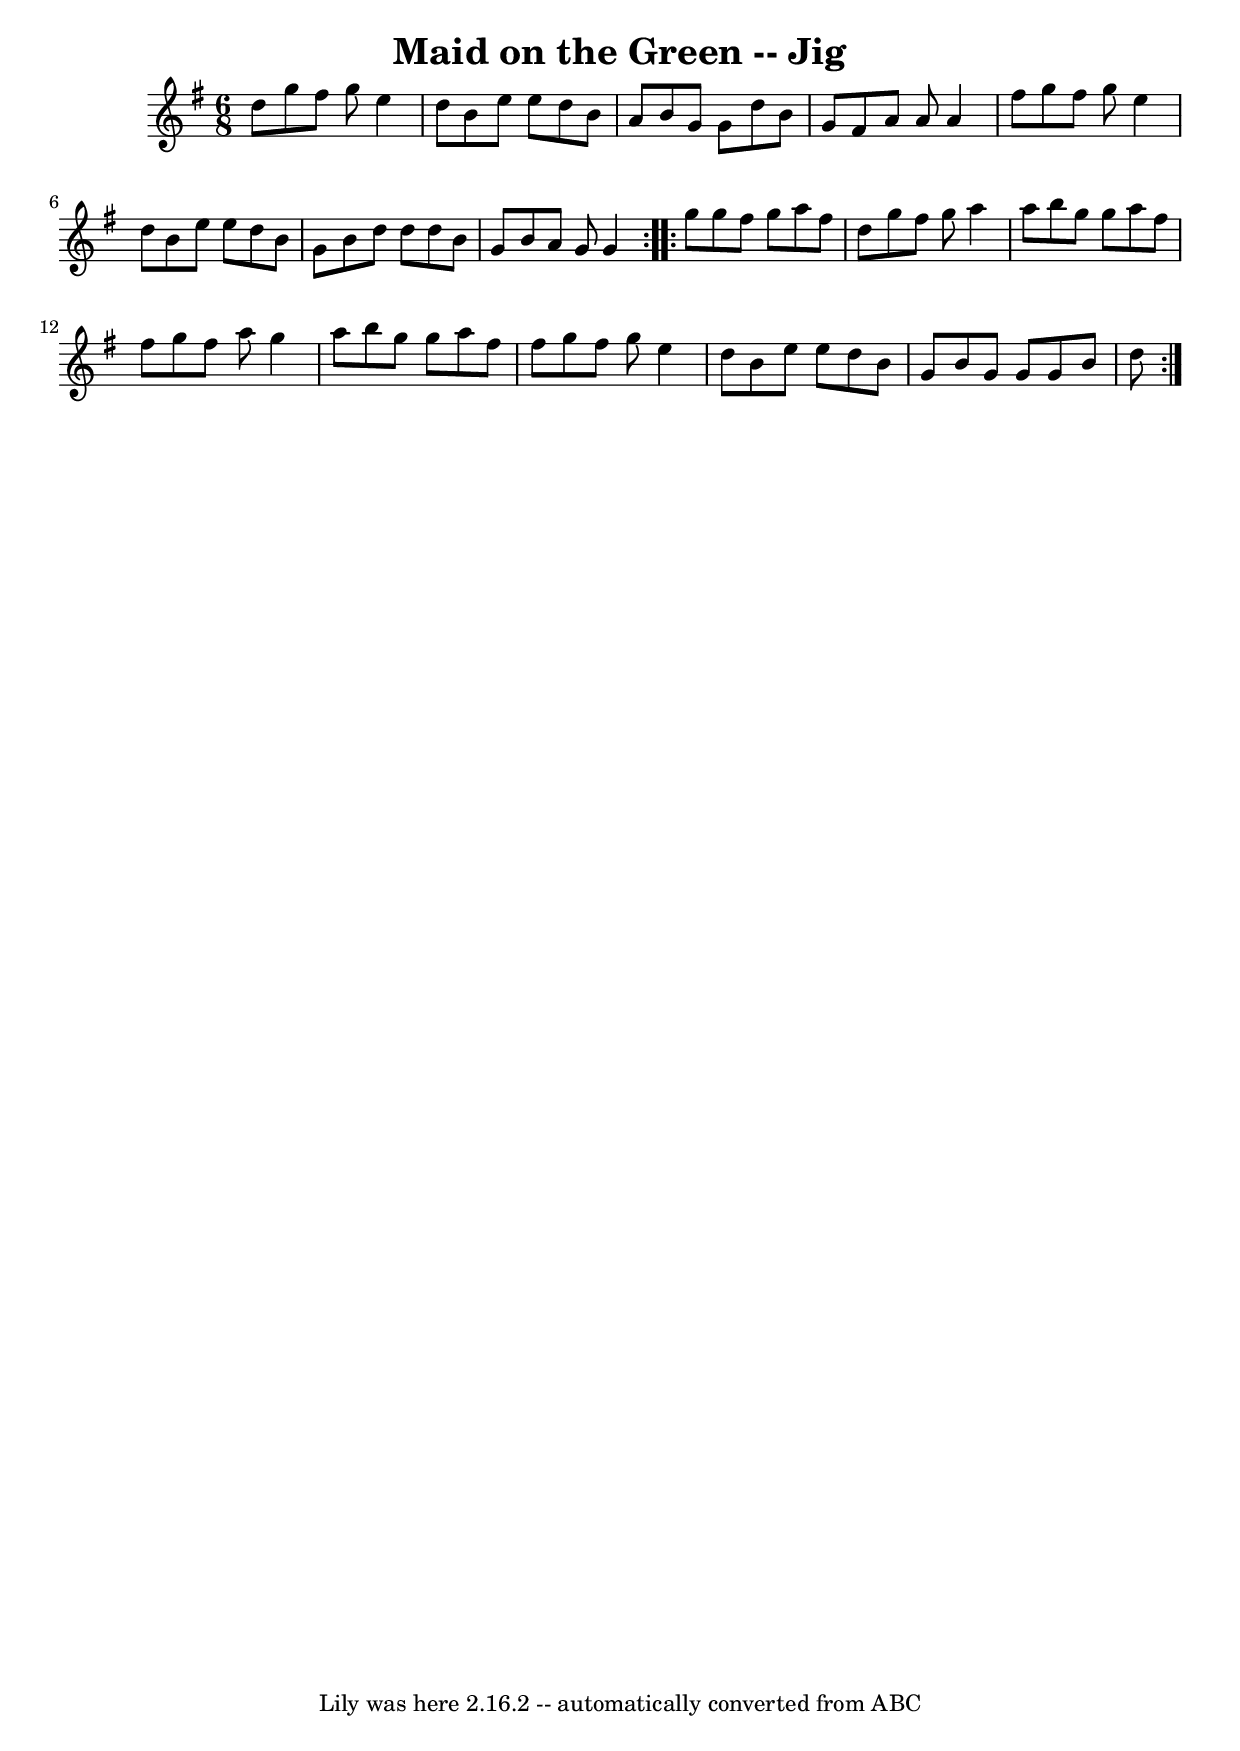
\version "2.7.40"
\include "Mammoth.ily"
\header {
	book = "Ryan's Mammoth Collection"
	crossRefNumber = "1"
	footnotes = "\\\\111 624"
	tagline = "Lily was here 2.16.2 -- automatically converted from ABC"
	title = "Maid on the Green -- Jig"
}
voicedefault =  {
\set Score.defaultBarType = "empty"

\repeat volta 2 {
\time 6/8 \key g \major d''8  |
 g''8 fis''8 g''8 e''4    
d''8    |
 b'8 e''8 e''8 d''8 b'8 a'8    |
 b'8  
 g'8 g'8 d''8 b'8 g'8    |
 fis'8 a'8 a'8 a'4    
fis''8    |
 g''8 fis''8 g''8 e''4 d''8    |
 b'8 
 e''8 e''8 d''8 b'8 g'8    |
 b'8 d''8 d''8 d''8 
 b'8 g'8    |
 b'8 a'8 g'8 g'4  }     \repeat volta 2 {   
g''8  |
 g''8 fis''8 g''8 a''8 fis''8 d''8    |
 
 g''8 fis''8 g''8 a''4 a''8    |
 b''8 g''8 g''8    
a''8 fis''8 fis''8    |
 g''8 fis''8 a''8 g''4 a''8   
 |
 b''8 g''8 g''8 a''8 fis''8 fis''8    |
   
g''8 fis''8 g''8 e''4 d''8    |
 b'8 e''8 e''8    
d''8 b'8 g'8    |
 b'8 g'8 g'8 g'8 b'8 d''8    }   
}

\score{
    <<

	\context Staff="default"
	{
	    \voicedefault 
	}

    >>
	\layout {
	}
	\midi {}
}
